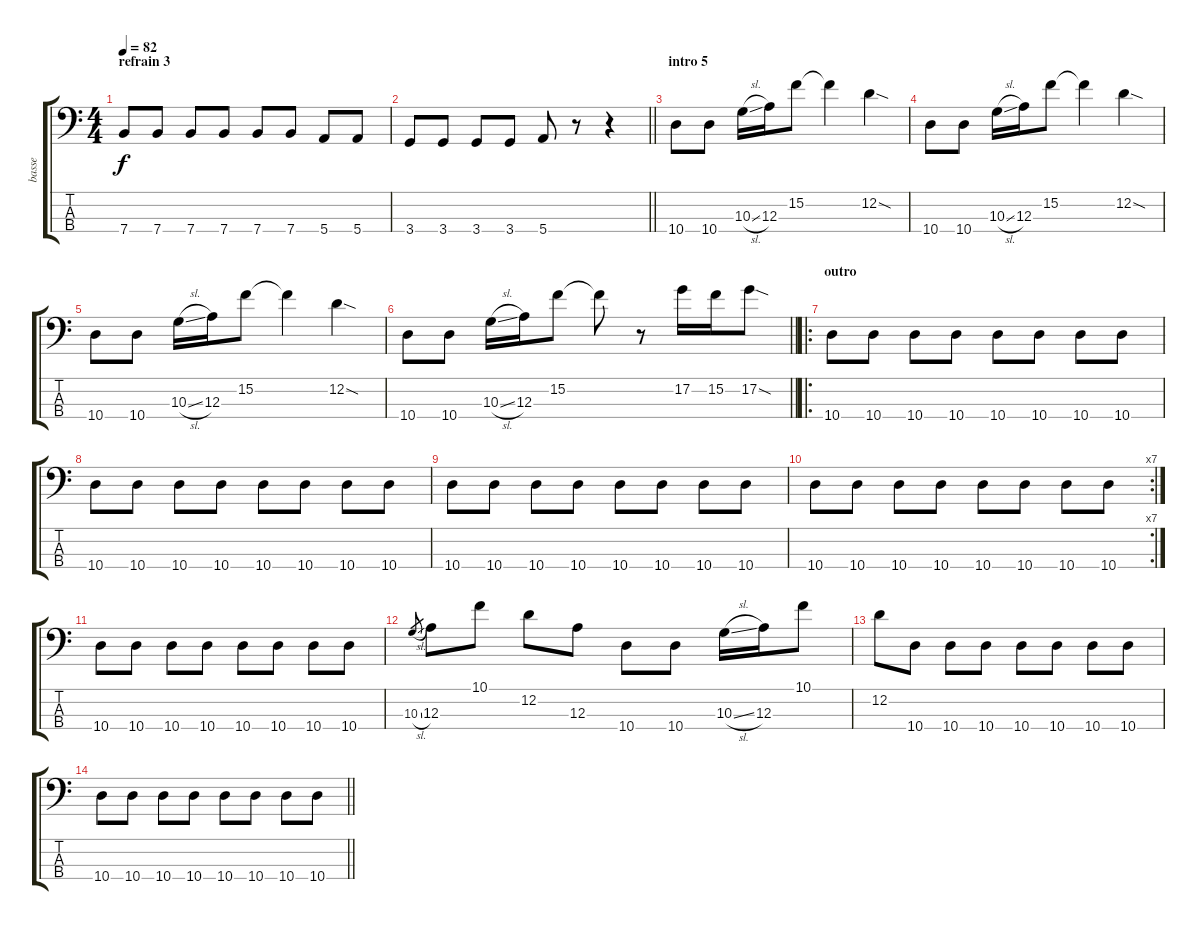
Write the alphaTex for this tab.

\track ("basse" "basse") {instrument electricbassfinger}
\staff {score tabs}
\tuning (G2 D2 A1 E1) {hide}
\ts (4 4)
\section ("" "refrain 3")
\tempo 82
\clef f4
\ks c
7.4.8{dy f} 7.4.8 7.4.8 7.4.8 7.4.8 7.4.8 5.4.8 5.4.8 |
\barLineRight lightlight
3.4.8 3.4.8 3.4.8 3.4.8 5.4.8 r.8 r.4 |
\section ("" "intro 5")
10.4.8 10.4.8 10.3{sl}.16 12.3.16 15.2.8 15.2{t}.4 12.2{sod}.4 |
10.4.8 10.4.8 10.3{sl}.16 12.3.16 15.2.8 15.2{t}.4 12.2{sod}.4 |
10.4.8 10.4.8 10.3{sl}.16 12.3.16 15.2.8 15.2{t}.4 12.2{sod}.4 |
\barLineRight lightlight
10.4.8 10.4.8 10.3{sl}.16 12.3.16 15.2.8 15.2{t}.8 r.8 17.2.16 15.2.16 17.2{sod}.8 |
\ro
\section ("" "outro")
10.4.8 10.4.8 10.4.8 10.4.8 10.4.8 10.4.8 10.4.8 10.4.8 |
10.4.8 10.4.8 10.4.8 10.4.8 10.4.8 10.4.8 10.4.8 10.4.8 |
10.4.8 10.4.8 10.4.8 10.4.8 10.4.8 10.4.8 10.4.8 10.4.8 |
\rc 7
10.4.8 10.4.8 10.4.8 10.4.8 10.4.8 10.4.8 10.4.8 10.4.8 |
10.4.8 10.4.8 10.4.8 10.4.8 10.4.8 10.4.8 10.4.8 10.4.8 |
10.3{sl}.8{gr} 12.3.8 10.1.8 12.2.8 12.3.8 10.4.8 10.4.8 10.3{sl}.16 12.3.16 10.1.8 |
12.2.8{volume 0} 10.4.8 10.4.8 10.4.8 10.4.8 10.4.8 10.4.8 10.4.8 |
\barLineRight lightlight
10.4.8 10.4.8 10.4.8 10.4.8 10.4.8 10.4.8 10.4.8 10.4.8
